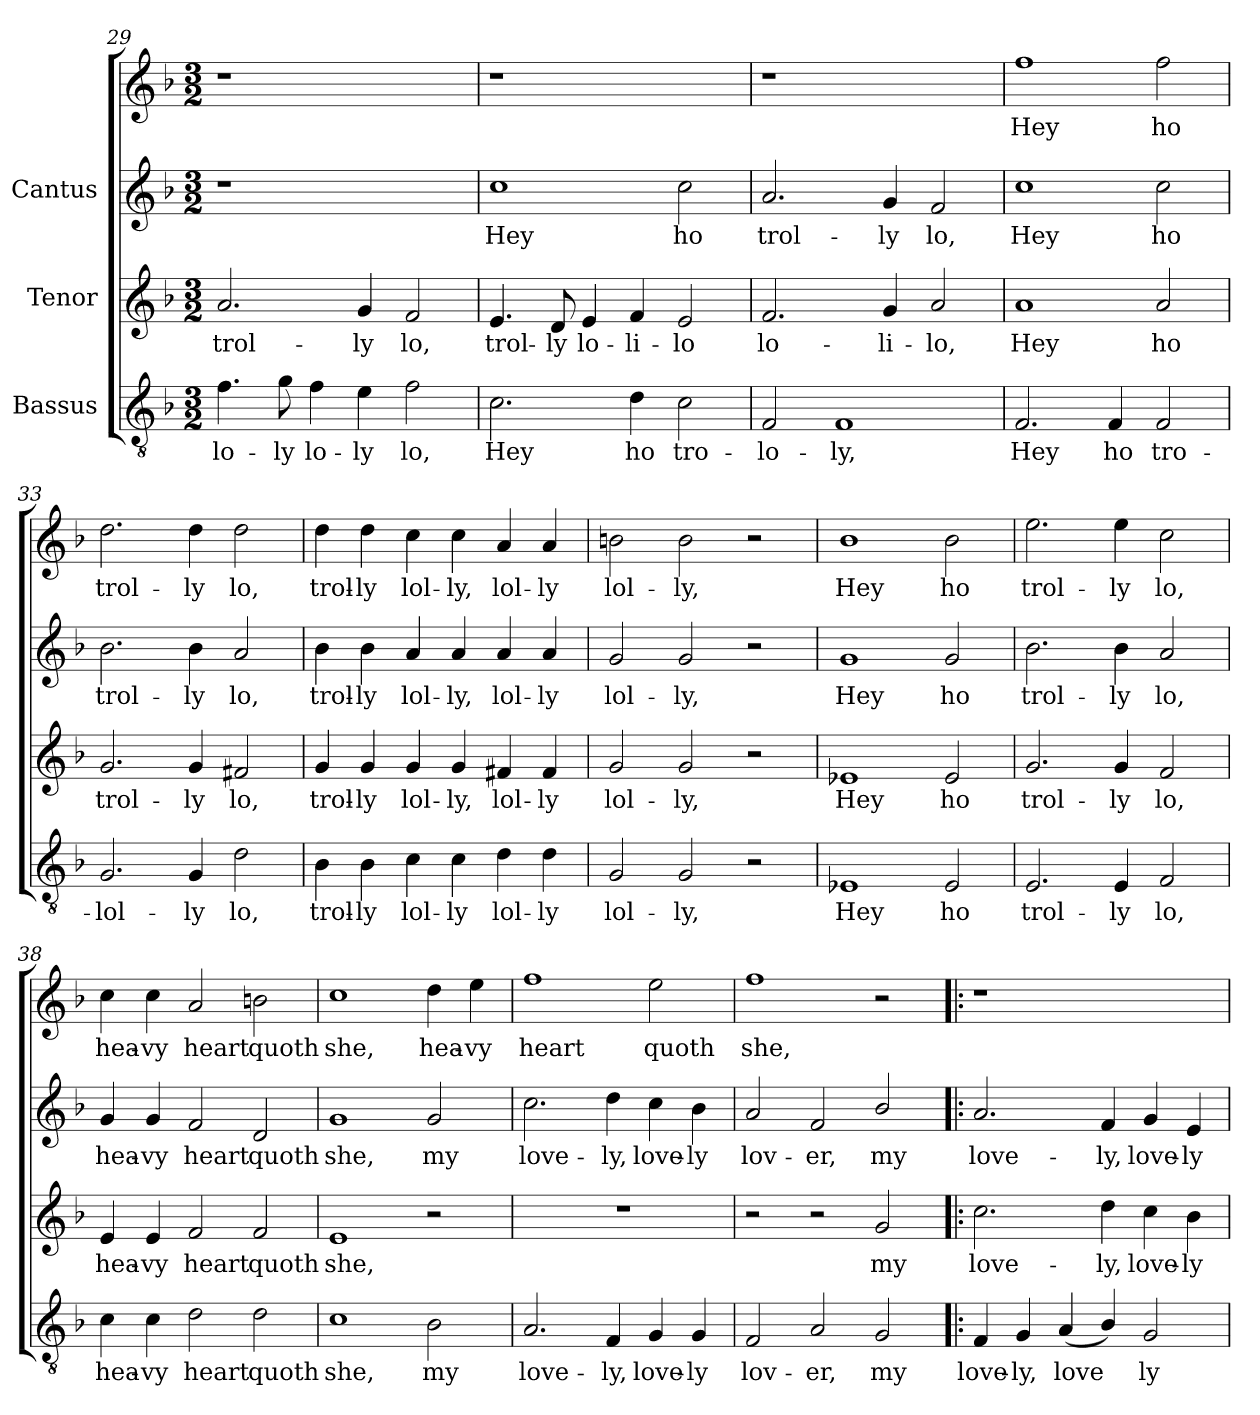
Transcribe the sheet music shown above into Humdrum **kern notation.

**kern	**text	**kern	**text	**kern	**text	**kern	**text
*part3	*part3	*part2	*part2	*part1	*part1	*part1	*part1
*staff4	*staff4	*staff3	*staff3	*staff2	*staff2	*staff1	*staff1
*I"Bassus	*	*I"Tenor	*	*I"Cantus	*	*	*
!!LO:LB:g=z
*clefGv2	*	*clefG2	*	*clefG2	*	*clefG2	*
*k[b-]	*	*k[b-]	*	*k[b-]	*	*k[b-]	*
*F:	*	*F:	*	*F:	*	*F:	*
*M3/2	*	*M3/2	*	*M3/2	*	*M3/2	*
=29	=29	=29	=29	=29	=29	=29	=29
!	!LO:LY:b:cj	!	!LO:LY:b:cj	!	!	!	!
4.f\	-lo-	2.a/	trol-	1r	.	1r	.
!	!LO:LY:b:cj	!	!	!	!	!	!
8g\	-ly	.	.	.	.	.	.
!	!LO:LY:b:cj	!	!	!	!	!	!
4f\	lo-	.	.	.	.	.	.
!	!LO:LY:b:cj	!	!LO:LY:b:cj	!	!	!	!
4e\	-ly	4g/	-ly	.	.	.	.
!	!LO:LY:b:cj	!	!LO:LY:b:cj	!	!	!	!
2f\	lo,	2f/	lo,	2ryy	.	2ryy	.
=30	=30	=30	=30	=30	=30	=30	=30
!	!LO:LY:b:cj	!	!LO:LY:b:cj	!	!LO:LY:b:cj	!	!
2.c\	Hey	4.e/	trol-	1cc	Hey	1r	.
!	!	!	!LO:LY:b:cj	!	!	!	!
.	.	8d/	-ly	.	.	.	.
!	!	!	!LO:LY:b:cj	!	!	!	!
.	.	4e/	lo-	.	.	.	.
!	!LO:LY:b:cj	!	!LO:LY:b:cj	!	!	!	!
4d\	ho	4f/	-li-	.	.	.	.
!	!LO:LY:b:cj	!	!LO:LY:b:cj	!	!LO:LY:b:cj	!	!
2c\	tro-	2e/	-lo	2cc\	ho	2ryy	.
=31	=31	=31	=31	=31	=31	=31	=31
!	!LO:LY:b:cj	!	!LO:LY:b:cj	!	!LO:LY:b:cj	!	!
2F/	-lo-	2.f/	lo-	2.a/	trol-	1r	.
!	!LO:LY:b:cj	!	!	!	!	!	!
1F	-ly,	.	.	.	.	.	.
!	!	!	!LO:LY:b:cj	!	!LO:LY:b:cj	!	!
.	.	4g/	-li-	4g/	-ly	.	.
!	!	!	!LO:LY:b:cj	!	!LO:LY:b:cj	!	!
.	.	2a/	-lo,	2f/	lo,	2ryy	.
=32	=32	=32	=32	=32	=32	=32	=32
!	!LO:LY:b:cj	!	!LO:LY:b:cj	!	!LO:LY:b:cj	!	!LO:LY:b:cj
2.F/	Hey	1a	Hey	1cc	Hey	1ff	Hey
!	!LO:LY:b:cj	!	!	!	!	!	!
4F/	ho	.	.	.	.	.	.
!	!LO:LY:b:cj	!	!LO:LY:b:cj	!	!LO:LY:b:cj	!	!LO:LY:b:cj
2F/	tro-	2a/	ho	2cc\	ho	2ff\	ho
=33	=33	=33	=33	=33	=33	=33	=33
!	!LO:LY:b:cj	!	!LO:LY:b:cj	!	!LO:LY:b:cj	!	!LO:LY:b:cj
2.G/	-lol-	2.g/	trol-	2.b-\	trol-	2.dd\	trol-
!	!LO:LY:b:cj	!	!LO:LY:b:cj	!	!LO:LY:b:cj	!	!LO:LY:b:cj
4G/	-ly	4g/	-ly	4b-\	-ly	4dd\	-ly
!	!LO:LY:b:cj	!	!LO:LY:b:cj	!	!LO:LY:b:cj	!	!LO:LY:b:cj
2d\	lo,	2f#X/	lo,	2a/	lo,	2dd\	lo,
!!LO:LB:g=z
=34	=34	=34	=34	=34	=34	=34	=34
!	!LO:LY:b:cj	!	!LO:LY:b:cj	!	!LO:LY:b:cj	!	!LO:LY:b:cj
4B-\	trol-	4g/	trol-	4b-\	trol-	4dd\	trol-
!	!LO:LY:b:cj	!	!LO:LY:b:cj	!	!LO:LY:b:cj	!	!LO:LY:b:cj
4B-\	-ly	4g/	-ly	4b-\	-ly	4dd\	-ly
!	!LO:LY:b:cj	!	!LO:LY:b:cj	!	!LO:LY:b:cj	!	!LO:LY:b:cj
4c\	lol-	4g/	lol-	4a/	lol-	4cc\	lol-
!	!LO:LY:b:cj	!	!LO:LY:b:cj	!	!LO:LY:b:cj	!	!LO:LY:b:cj
4c\	-ly	4g/	-ly,	4a/	-ly,	4cc\	-ly,
!	!LO:LY:b:cj	!	!LO:LY:b:cj	!	!LO:LY:b:cj	!	!LO:LY:b:cj
4d\	lol-	4f#X/	lol-	4a/	lol-	4a/	lol-
!	!LO:LY:b:cj	!	!LO:LY:b:cj	!	!LO:LY:b:cj	!	!LO:LY:b:cj
4d\	-ly	4f#/	-ly	4a/	-ly	4a/	-ly
=35	=35	=35	=35	=35	=35	=35	=35
!	!LO:LY:b:cj	!	!LO:LY:b:cj	!	!LO:LY:b:cj	!	!LO:LY:b:cj
2G/	lol-	2g/	lol-	2g/	lol-	2bn\	lol-
!	!LO:LY:b:cj	!	!LO:LY:b:cj	!	!LO:LY:b:cj	!	!LO:LY:b:cj
2G/	-ly,	2g/	-ly,	2g/	-ly,	2b\	-ly,
2r	.	2r	.	2r	.	2r	.
=36	=36	=36	=36	=36	=36	=36	=36
!	!LO:LY:b:cj	!	!LO:LY:b:cj	!	!LO:LY:b:cj	!	!LO:LY:b:cj
1E-X	Hey	1e-X	Hey	1g	Hey	1b-	Hey
!	!LO:LY:b:cj	!	!LO:LY:b:cj	!	!LO:LY:b:cj	!	!LO:LY:b:cj
2E-/	ho	2e-/	ho	2g/	ho	2b-\	ho
=37	=37	=37	=37	=37	=37	=37	=37
!	!LO:LY:b:cj	!	!LO:LY:b:cj	!	!LO:LY:b:cj	!	!LO:LY:b:cj
2.E/	trol-	2.g/	trol-	2.b-\	trol-	2.ee\	trol-
!	!LO:LY:b:cj	!	!LO:LY:b:cj	!	!LO:LY:b:cj	!	!LO:LY:b:cj
4E/	-ly	4g/	-ly	4b-\	-ly	4ee\	-ly
!	!LO:LY:b:cj	!	!LO:LY:b:cj	!	!LO:LY:b:cj	!	!LO:LY:b:cj
2F/	lo,	2f/	lo,	2a/	lo,	2cc\	lo,
=38	=38	=38	=38	=38	=38	=38	=38
!	!LO:LY:b:cj	!	!LO:LY:b:cj	!	!LO:LY:b:cj	!	!LO:LY:b:cj
4c\	hea-	4e/	hea-	4g/	hea-	4cc\	hea-
!	!LO:LY:b:cj	!	!LO:LY:b:cj	!	!LO:LY:b:cj	!	!LO:LY:b:cj
4c\	-vy	4e/	-vy	4g/	-vy	4cc\	-vy
!	!LO:LY:b:cj	!	!LO:LY:b:cj	!	!LO:LY:b:cj	!	!LO:LY:b:cj
2d\	heart	2f/	heart	2f/	heart	2a/	heart
!	!LO:LY:b:cj	!	!LO:LY:b:cj	!	!LO:LY:b:cj	!	!LO:LY:b:cj
2d\	quoth	2f/	quoth	2d/	quoth	2bn\	quoth
!!LO:PB:g=z
=39	=39	=39	=39	=39	=39	=39	=39
!	!LO:LY:b:cj	!	!LO:LY:b:cj	!	!LO:LY:b:cj	!	!LO:LY:b:cj
1c	she,	1e	she,	1g	she,	1cc	she,
!	!LO:LY:b:cj	!	!	!	!LO:LY:b:cj	!	!LO:LY:b:cj
2B-\	my	2r	.	2g/	my	4dd\	hea-
!	!	!	!	!	!	!	!LO:LY:b:cj
.	.	.	.	.	.	4ee\	-vy
=40	=40	=40	=40	=40	=40	=40	=40
!	!LO:LY:b:cj	!	!	!	!LO:LY:b:cj	!	!LO:LY:b:cj
2.A/	love-	1.r	.	2.cc\	love-	1ff	heart
!	!LO:LY:b:cj	!	!	!	!LO:LY:b:cj	!	!
4F/	-ly,	.	.	4dd\	-ly,	.	.
!	!LO:LY:b:cj	!	!	!	!LO:LY:b:cj	!	!LO:LY:b:cj
4G/	love-	.	.	4cc\	love-	2ee\	quoth
!	!LO:LY:b:cj	!	!	!	!LO:LY:b:cj	!	!
4G/	-ly	.	.	4b-\	-ly	.	.
=41	=41	=41	=41	=41	=41	=41	=41
!	!LO:LY:b:cj	!	!	!	!LO:LY:b:cj	!	!LO:LY:b:cj
2F/	lov-	2r	.	2a/	lov-	1ff	she,
!	!LO:LY:b:cj	!	!	!	!LO:LY:b:cj	!	!
2A/	-er,	2r	.	2f/	-er,	.	.
!	!LO:LY:b:cj	!	!LO:LY:b:cj	!	!LO:LY:b:cj	!	!
2G/	my	2g/	my	2b-/	my	2r	.
=42!|:	=42!|:	=42!|:	=42!|:	=42!|:	=42!|:	=42!|:	=42!|:
!	!LO:LY:b:cj	!	!LO:LY:b:cj	!	!LO:LY:b:cj	!	!
4F/	love-	2.cc\	love-	2.a/	love-	1r	.
!	!LO:LY:b:cj	!	!	!	!	!	!
4G/	-ly,	.	.	.	.	.	.
!	!LO:LY:b:cj	!	!	!	!	!	!
(<4A/	love-	.	.	.	.	.	.
!	!LO:LY:b:cj	!	!LO:LY:b:cj	!	!LO:LY:b:cj	!	!
4B-/)	-	4dd\	-ly,	4f/	-ly,	.	.
!	!LO:LY:b:cj	!	!LO:LY:b:cj	!	!LO:LY:b:cj	!	!
2G/	ly	4cc\	love-	4g/	love-	2ryy	.
!	!	!	!LO:LY:b:cj	!	!LO:LY:b:cj	!	!
.	.	4b-\	-ly	4e/	-ly	.	.
=	=	=	=	=	=	=	=
*-	*-	*-	*-	*-	*-	*-	*-
